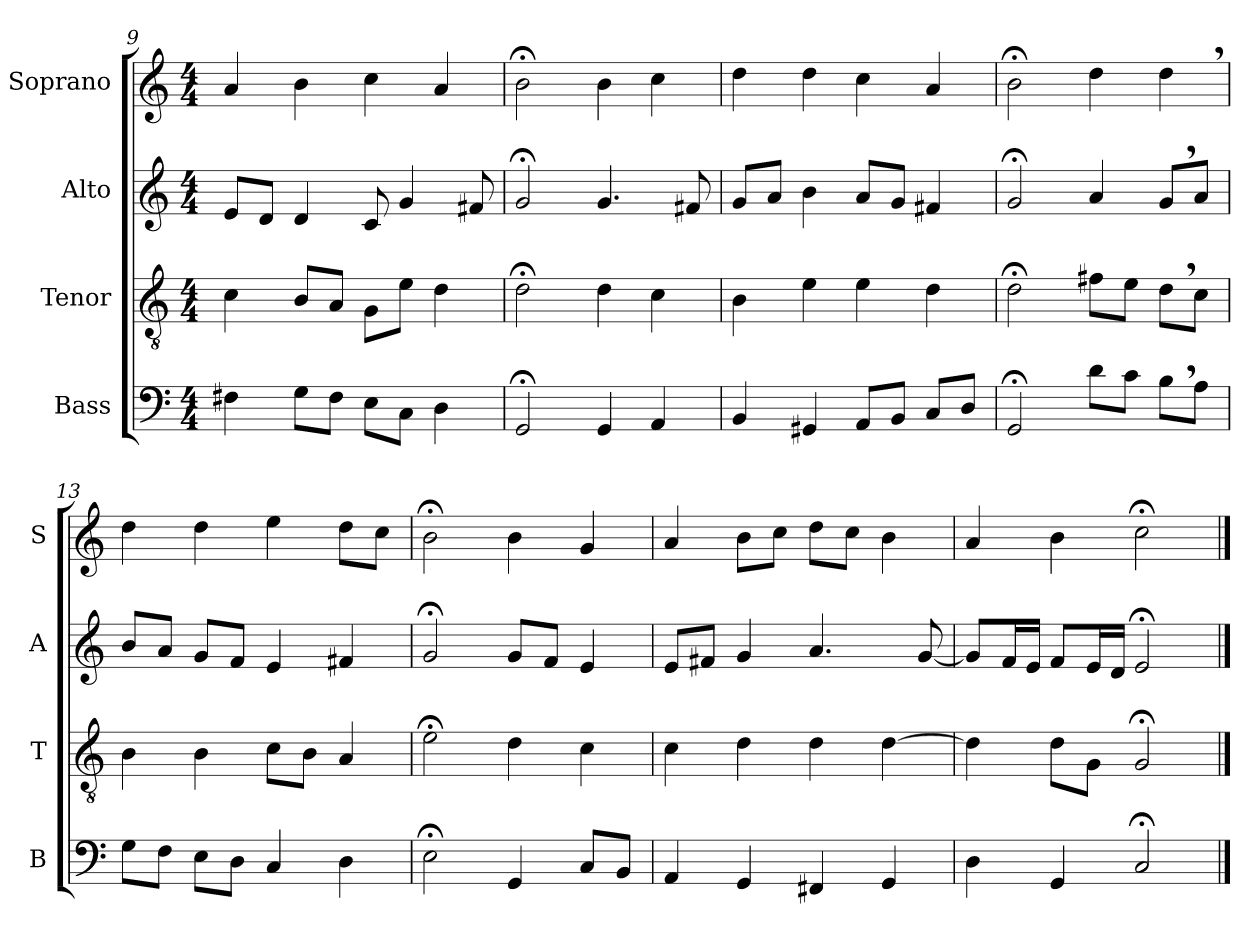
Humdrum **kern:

**kern	**kern	**kern	**kern
*part4	*part3	*part2	*part1
*staff4	*staff3	*staff2	*staff1
*I"Bass	*I"Tenor	*I"Alto	*I"Soprano
*I'B	*I'T	*I'A	*I'S
*clefF4	*clefGv2	*clefG2	*clefG2
*k[]	*k[]	*k[]	*k[]
*M4/4	*M4/4	*M4/4	*M4/4
=9	=9	=9	=9
4F#X\	4c\	8e/L	4a/
.	.	8d/J	.
8G\L	8B/L	4d/	4b\
8F#\J	8A/J	.	.
8E\L	8G\L	8c/	4cc\
8C\J	8e\J	4g/	.
4D\	4d\	.	4a/
.	.	8f#X/	.
=10	=10	=10	=10
2GG;</	2d;<\	2g;</	2b;<\
4GG/	4d\	4.g/	4b\
4AA/	4c\	.	4cc\
.	.	8f#X/	.
=11	=11	=11	=11
4BB/	4B\	8g/L	4dd\
.	.	8a/J	.
4GG#X/	4e\	4b\	4dd\
8AA/L	4e\	8a/L	4cc\
8BB/J	.	8g/J	.
8C/L	4d\	4f#X/	4a/
8D/J	.	.	.
=12	=12	=12	=12
2GG;</	2d;<\	2g;</	2b;<\
8d\L	8f#X\L	4a/	4dd\
8c\J	8e\J	.	.
8B,\L	8d,\L	8g,/L	4dd,\
8A\J	8c\J	8a/J	.
=13	=13	=13	=13
8G\L	4B\	8b/L	4dd\
8F\J	.	8a/J	.
8E\L	4B\	8g/L	4dd\
8D\J	.	8f/J	.
4C/	8c\L	4e/	4ee\
.	8B\J	.	.
4D\	4A/	4f#X/	8dd\L
.	.	.	8cc\J
=14	=14	=14	=14
2E;<\	2e;<\	2g;</	2b;<\
4GG/	4d\	8g/L	4b\
.	.	8f/J	.
8C/L	4c\	4e/	4g/
8BB/J	.	.	.
=15	=15	=15	=15
4AA/	4c\	8e/L	4a/
.	.	8f#X/J	.
4GG/	4d\	4g/	8b\L
.	.	.	8cc\J
4FF#X/	4d\	4.a/	8dd\L
.	.	.	8cc\J
4GG/	[4d\	.	4b\
.	.	[8g/	.
=16	=16	=16	=16
4D\	4d\]	8g/L]	4a/
.	.	16f/L	.
.	.	16e/JJ	.
4GG/	8d\L	8f/L	4b\
.	8G\J	16e/L	.
.	.	16d/JJ	.
2C;</	2G;</	2e;</	2cc;<\
==	==	==	==
*-	*-	*-	*-
